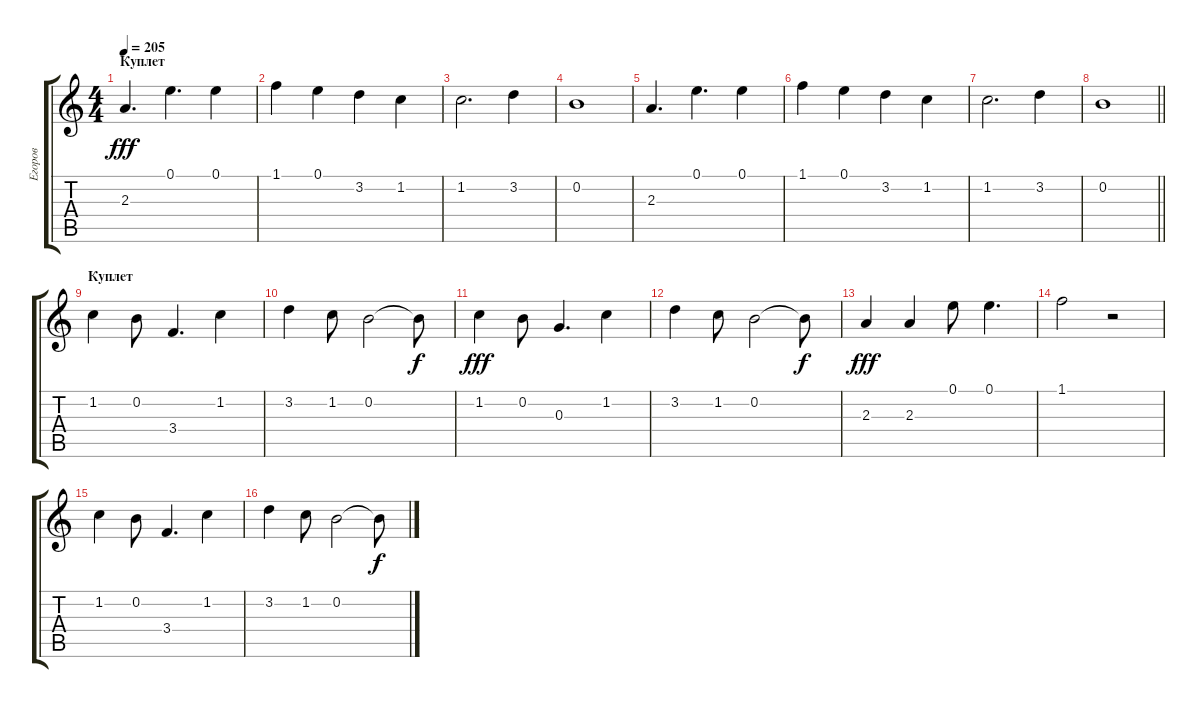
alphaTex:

\track ("Егоров" "Егоров") {instrument contrabass}
\staff {score tabs}
\tuning (E4 B3 G3 D3 A2 E2) {hide}
\ts (4 4)
\section ("" "Куплет")
\tempo 205
\clef g2
\ks c
2.3.4{d dy fff} 0.1.4{d} 0.1.4 |
1.1.4 0.1.4 3.2.4 1.2.4 |
1.2.2{d} 3.2.4 |
0.2.1 |
2.3.4{d} 0.1.4{d} 0.1.4 |
1.1.4 0.1.4 3.2.4 1.2.4 |
1.2.2{d} 3.2.4 |
\barLineRight lightlight
0.2.1 |
\section ("" "Куплет")
1.2.4 0.2.8 3.4.4{d} 1.2.4 |
3.2.4 1.2.8 0.2.2 0.2{t}.8{dy f} |
1.2.4{dy fff} 0.2.8 0.3.4{d} 1.2.4 |
3.2.4 1.2.8 0.2.2 0.2{t}.8{dy f} |
2.3.4{dy fff} 2.3.4 0.1.8 0.1.4{d} |
1.1.2 r.2 |
1.2.4 0.2.8 3.4.4{d} 1.2.4 |
3.2.4 1.2.8 0.2.2 0.2{t}.8{dy f}
